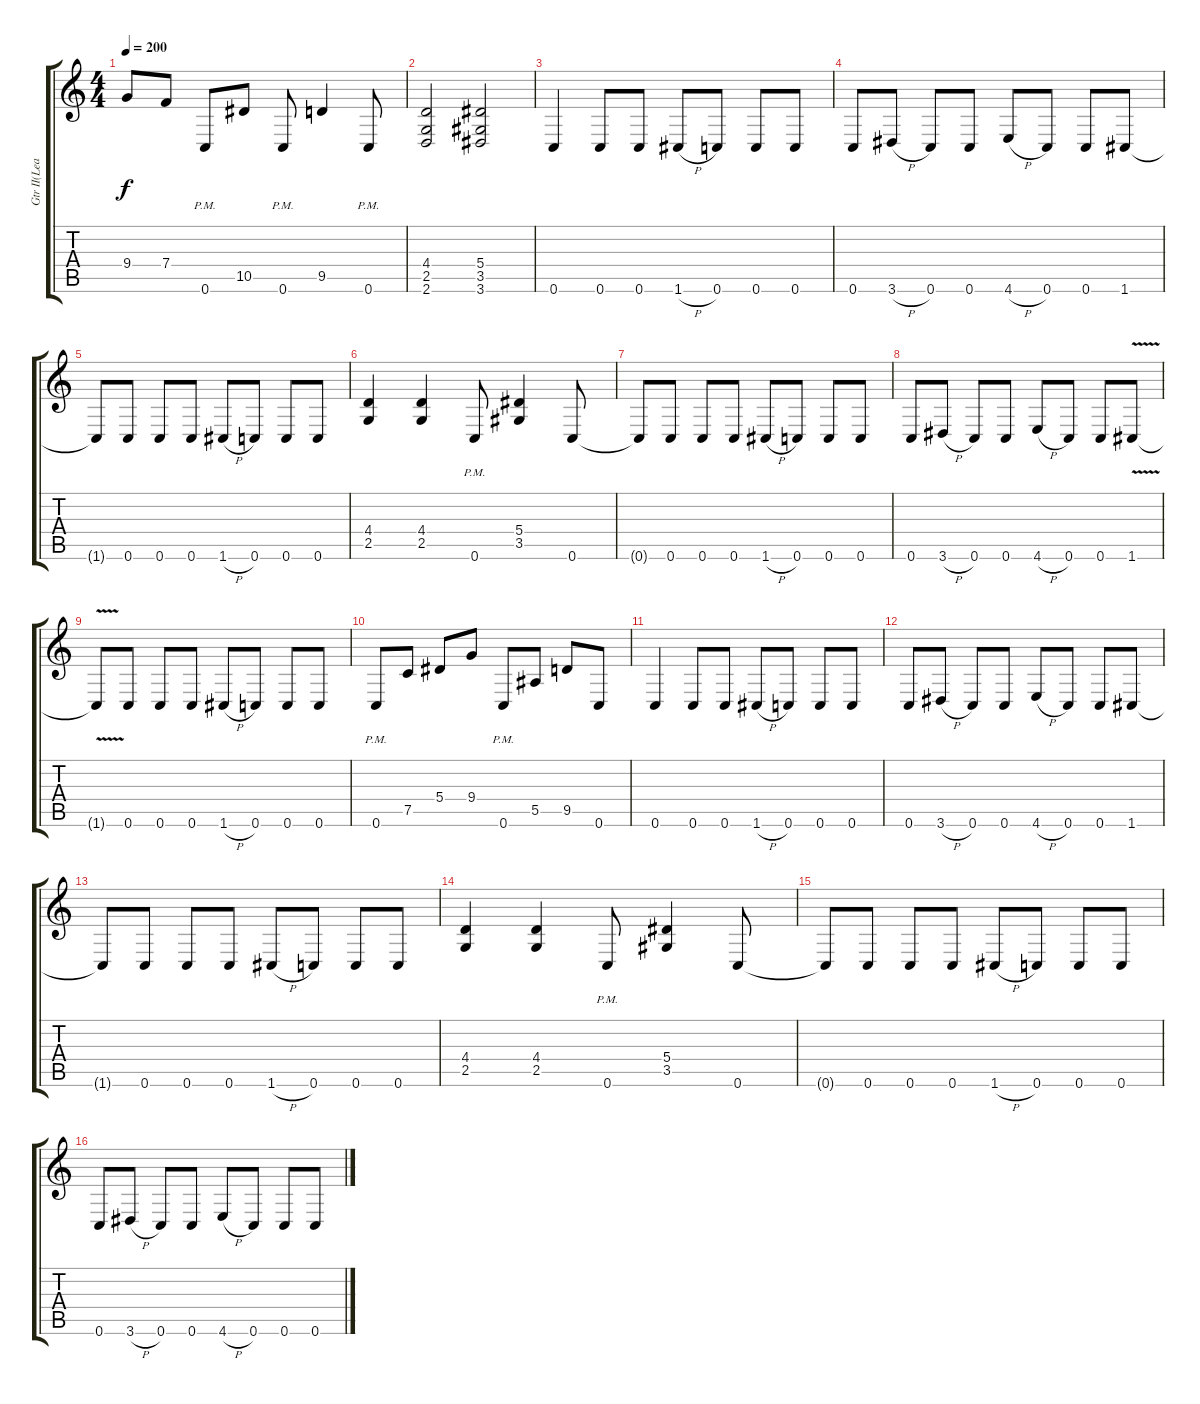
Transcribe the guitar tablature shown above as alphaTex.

\track ("Gtr II(Lead)" "Gtr II(Lea") {instrument distortionguitar}
\staff {score tabs}
\tuning (C4 G3 Eb3 Bb2 F2 C2) {hide}
\ts (4 4)
\tempo 200
\clef g2
\ks c
9.4.8{dy f} 7.4.8 0.6{pm}.8 10.5.8 0.6{pm}.8 9.5.4 0.6{pm}.8 |
(4.4 2.5 2.6).2 (5.4 3.5 3.6).2 |
0.6.4 0.6.8 0.6.8 1.6{h}.8 0.6.8 0.6.8 0.6.8 |
0.6.8 3.6{h}.8 0.6.8 0.6.8 4.6{h}.8 0.6.8 0.6.8 1.6.8 |
1.6{t}.8 0.6.8 0.6.8 0.6.8 1.6{h}.8 0.6.8 0.6.8 0.6.8 |
(4.4 2.5).4 (4.4 2.5).4 0.6{pm}.8 (5.4 3.5).4 0.6.8 |
0.6{t}.8 0.6.8 0.6.8 0.6.8 1.6{h}.8 0.6.8 0.6.8 0.6.8 |
0.6.8 3.6{h}.8 0.6.8 0.6.8 4.6{h}.8 0.6.8 0.6.8 1.6{v}.8 |
1.6{t}.8 0.6.8 0.6.8 0.6.8 1.6{h}.8 0.6.8 0.6.8 0.6.8 |
0.6{pm}.8 7.5.8 5.4.8 9.4.8 0.6{pm}.8 5.5.8 9.5.8 0.6.8 |
0.6.4 0.6.8 0.6.8 1.6{h}.8 0.6.8 0.6.8 0.6.8 |
0.6.8 3.6{h}.8 0.6.8 0.6.8 4.6{h}.8 0.6.8 0.6.8 1.6.8 |
1.6{t}.8 0.6.8 0.6.8 0.6.8 1.6{h}.8 0.6.8 0.6.8 0.6.8 |
(4.4 2.5).4 (4.4 2.5).4 0.6{pm}.8 (5.4 3.5).4 0.6.8 |
0.6{t}.8 0.6.8 0.6.8 0.6.8 1.6{h}.8 0.6.8 0.6.8 0.6.8 |
0.6.8 3.6{h}.8 0.6.8 0.6.8 4.6{h}.8 0.6.8 0.6.8 0.6.8
